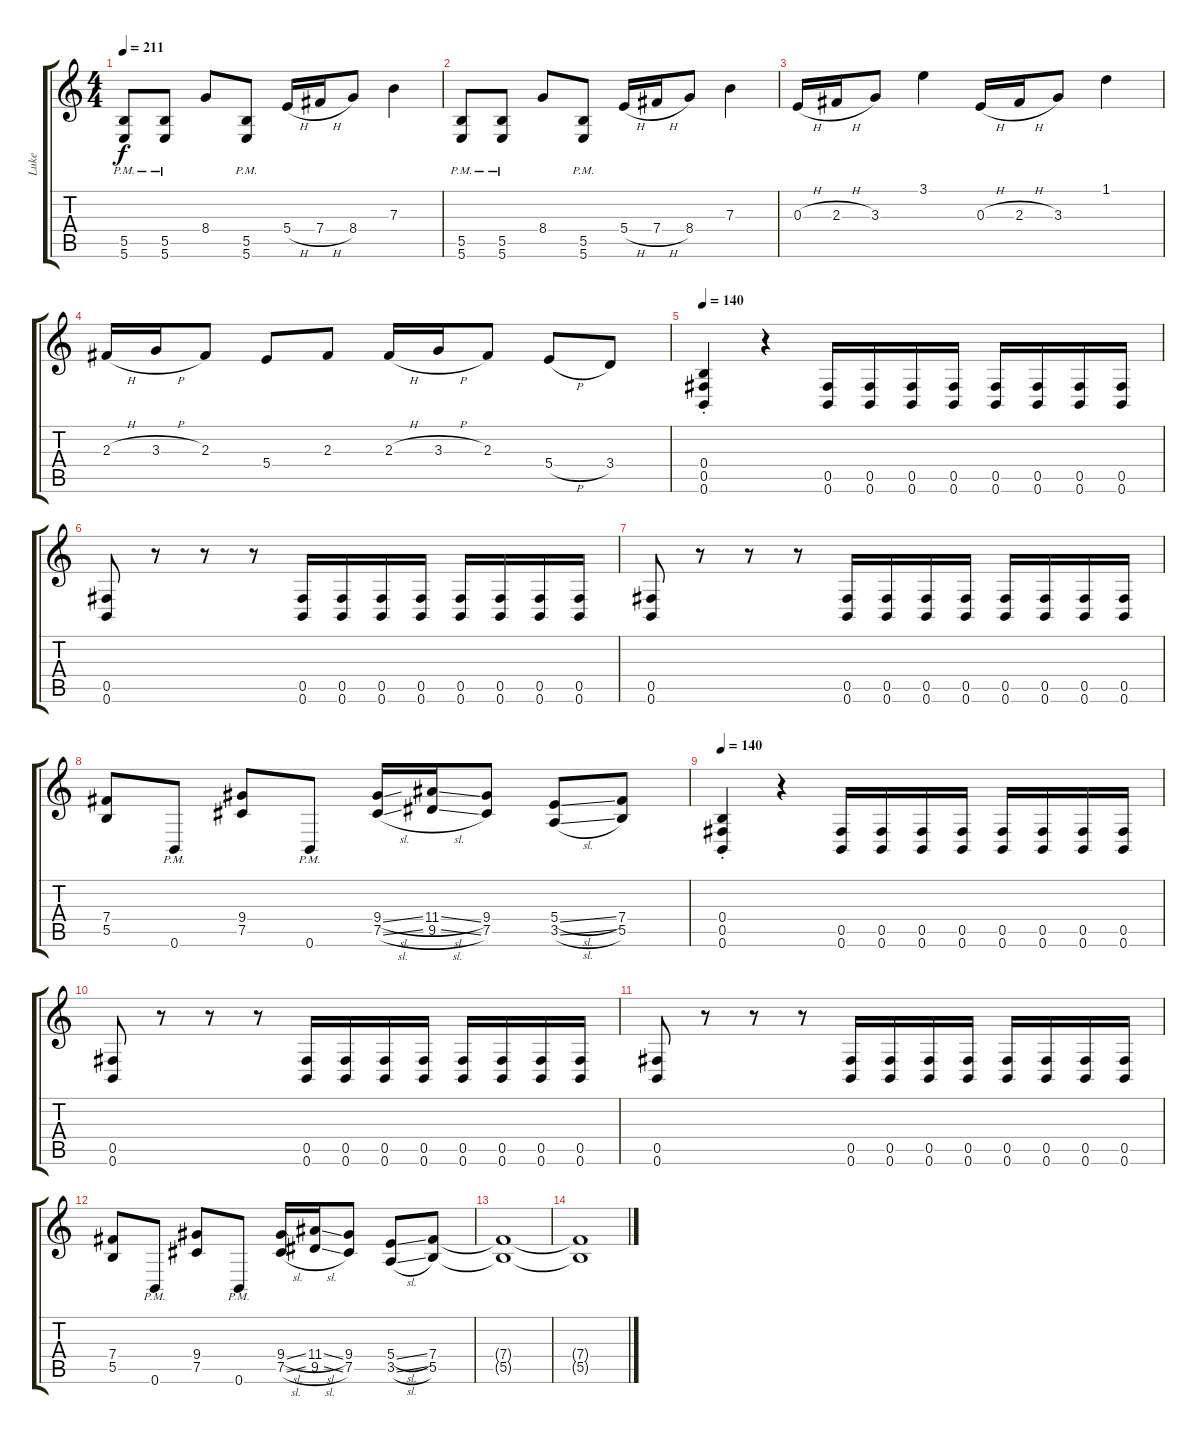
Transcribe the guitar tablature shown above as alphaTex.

\track ("Luke" "Luke") {instrument distortionguitar}
\staff {score tabs}
\tuning (Db4 Ab3 E3 B2 Gb2 B1) {hide}
\ts (4 4)
\tempo 211
\clef g2
\ks c
(5.5{pm} 5.6{pm}).8{dy f} (5.5{pm} 5.6{pm}).8 8.4.8 (5.5{pm} 5.6{pm}).8 5.4{h}.16 7.4{h}.16 8.4.8 7.3.4 |
(5.5{pm} 5.6{pm}).8 (5.5{pm} 5.6{pm}).8 8.4.8 (5.5{pm} 5.6{pm}).8 5.4{h}.16 7.4{h}.16 8.4.8 7.3.4 |
0.3{h}.16 2.3{h}.16 3.3.8 3.1.4 0.3{h}.16 2.3{h}.16 3.3.8 1.1.4 |
2.3{h}.16 3.3{h}.16 2.3.8 5.4.8 2.3.8 2.3{h}.16 3.3{h}.16 2.3.8 5.4{h}.8 3.4.8 |
\tempo 140
(0.4{st} 0.5{st} 0.6{st}).4 r.4 (0.5 0.6).16 (0.5 0.6).16 (0.5 0.6).16 (0.5 0.6).16 (0.5 0.6).16 (0.5 0.6).16 (0.5 0.6).16 (0.5 0.6).16 |
(0.5 0.6).8 r.8 r.8 r.8 (0.5 0.6).16 (0.5 0.6).16 (0.5 0.6).16 (0.5 0.6).16 (0.5 0.6).16 (0.5 0.6).16 (0.5 0.6).16 (0.5 0.6).16 |
(0.5 0.6).8 r.8 r.8 r.8 (0.5 0.6).16 (0.5 0.6).16 (0.5 0.6).16 (0.5 0.6).16 (0.5 0.6).16 (0.5 0.6).16 (0.5 0.6).16 (0.5 0.6).16 |
(7.4 5.5).8 0.6{pm}.8 (9.4 7.5).8 0.6{pm}.8 (9.4{sl} 7.5{sl}).16 (11.4{sl} 9.5{sl}).16 (9.4 7.5).8 (5.4{sl} 3.5{sl}).8 (7.4 5.5).8 |
\tempo 140
(0.4{st} 0.5{st} 0.6{st}).4 r.4 (0.5 0.6).16 (0.5 0.6).16 (0.5 0.6).16 (0.5 0.6).16 (0.5 0.6).16 (0.5 0.6).16 (0.5 0.6).16 (0.5 0.6).16 |
(0.5 0.6).8 r.8 r.8 r.8 (0.5 0.6).16 (0.5 0.6).16 (0.5 0.6).16 (0.5 0.6).16 (0.5 0.6).16 (0.5 0.6).16 (0.5 0.6).16 (0.5 0.6).16 |
(0.5 0.6).8 r.8 r.8 r.8 (0.5 0.6).16 (0.5 0.6).16 (0.5 0.6).16 (0.5 0.6).16 (0.5 0.6).16 (0.5 0.6).16 (0.5 0.6).16 (0.5 0.6).16 |
(7.4 5.5).8 0.6{pm}.8 (9.4 7.5).8 0.6{pm}.8 (9.4{sl} 7.5{sl}).16 (11.4{sl} 9.5{sl}).16 (9.4 7.5).8 (5.4{sl} 3.5{sl}).8 (7.4 5.5).8 |
(7.4{t} 5.5{t}).1 |
(7.4{t} 5.5{t}).1
